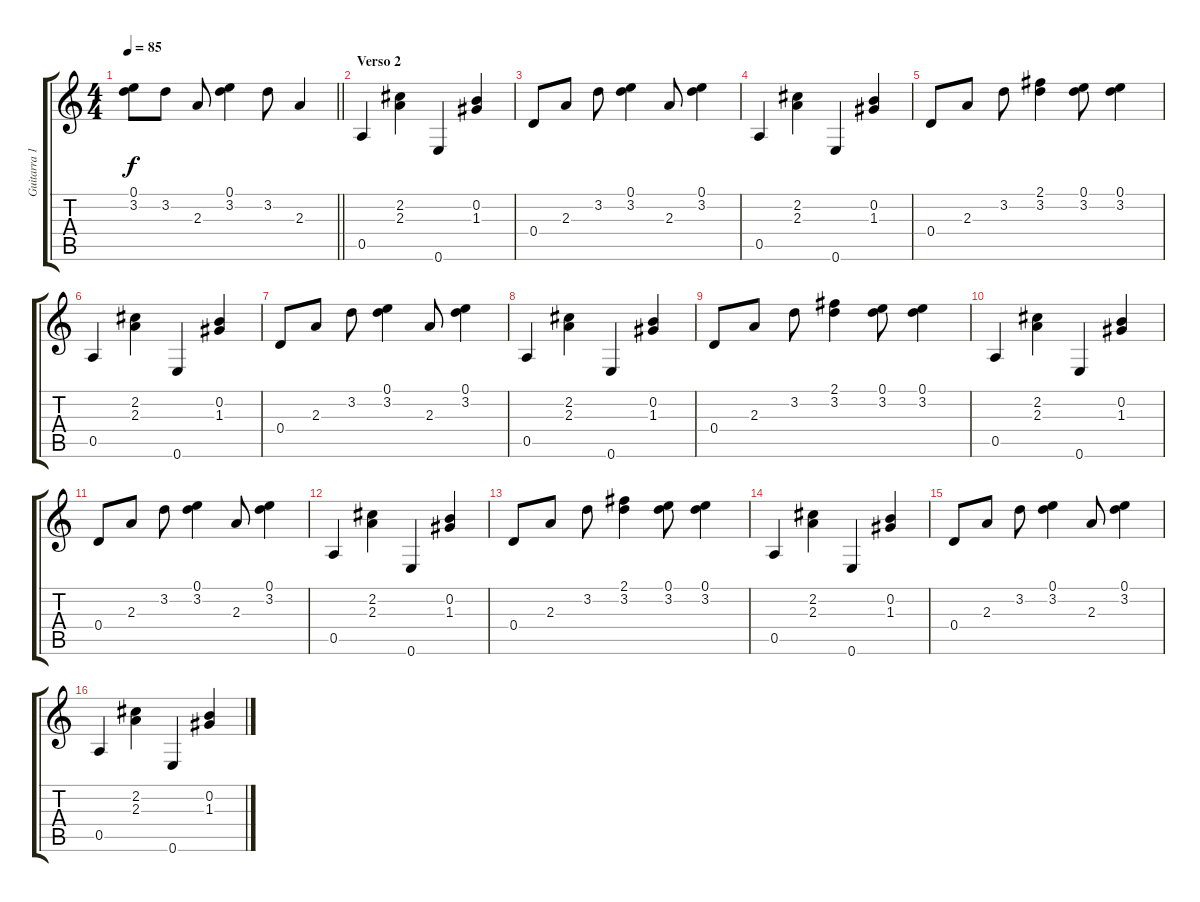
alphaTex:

\track ("Guitarra 1" "Guitarra 1") {instrument electricguitarclean}
\staff {score tabs}
\tuning (E4 B3 G3 D3 A2 E2) {hide}
\ts (4 4)
\tempo 85
\clef g2
\barLineRight lightlight
\ks c
(0.1{t} 3.2{t}).8{dy f} 3.2.8 2.3.8 (0.1 3.2).4 3.2.8 2.3.4 |
\section ("" "Verso 2")
0.5.4 (2.2 2.3).4 0.6.4 (0.2 1.3).4 |
0.4.8 2.3.8 3.2.8 (0.1 3.2).4 2.3.8 (0.1 3.2).4 |
0.5.4 (2.2 2.3).4 0.6.4 (0.2 1.3).4 |
0.4.8 2.3.8 3.2.8 (2.1 3.2).4 (0.1 3.2).8 (0.1 3.2).4 |
0.5.4 (2.2 2.3).4 0.6.4 (0.2 1.3).4 |
0.4.8 2.3.8 3.2.8 (0.1 3.2).4 2.3.8 (0.1 3.2).4 |
0.5.4 (2.2 2.3).4 0.6.4 (0.2 1.3).4 |
0.4.8 2.3.8 3.2.8 (2.1 3.2).4 (0.1 3.2).8 (0.1 3.2).4 |
0.5.4 (2.2 2.3).4 0.6.4 (0.2 1.3).4 |
0.4.8 2.3.8 3.2.8 (0.1 3.2).4 2.3.8 (0.1 3.2).4 |
0.5.4 (2.2 2.3).4 0.6.4 (0.2 1.3).4 |
0.4.8 2.3.8 3.2.8 (2.1 3.2).4 (0.1 3.2).8 (0.1 3.2).4 |
0.5.4 (2.2 2.3).4 0.6.4 (0.2 1.3).4 |
0.4.8 2.3.8 3.2.8 (0.1 3.2).4 2.3.8 (0.1 3.2).4 |
0.5.4 (2.2 2.3).4 0.6.4 (0.2 1.3).4
